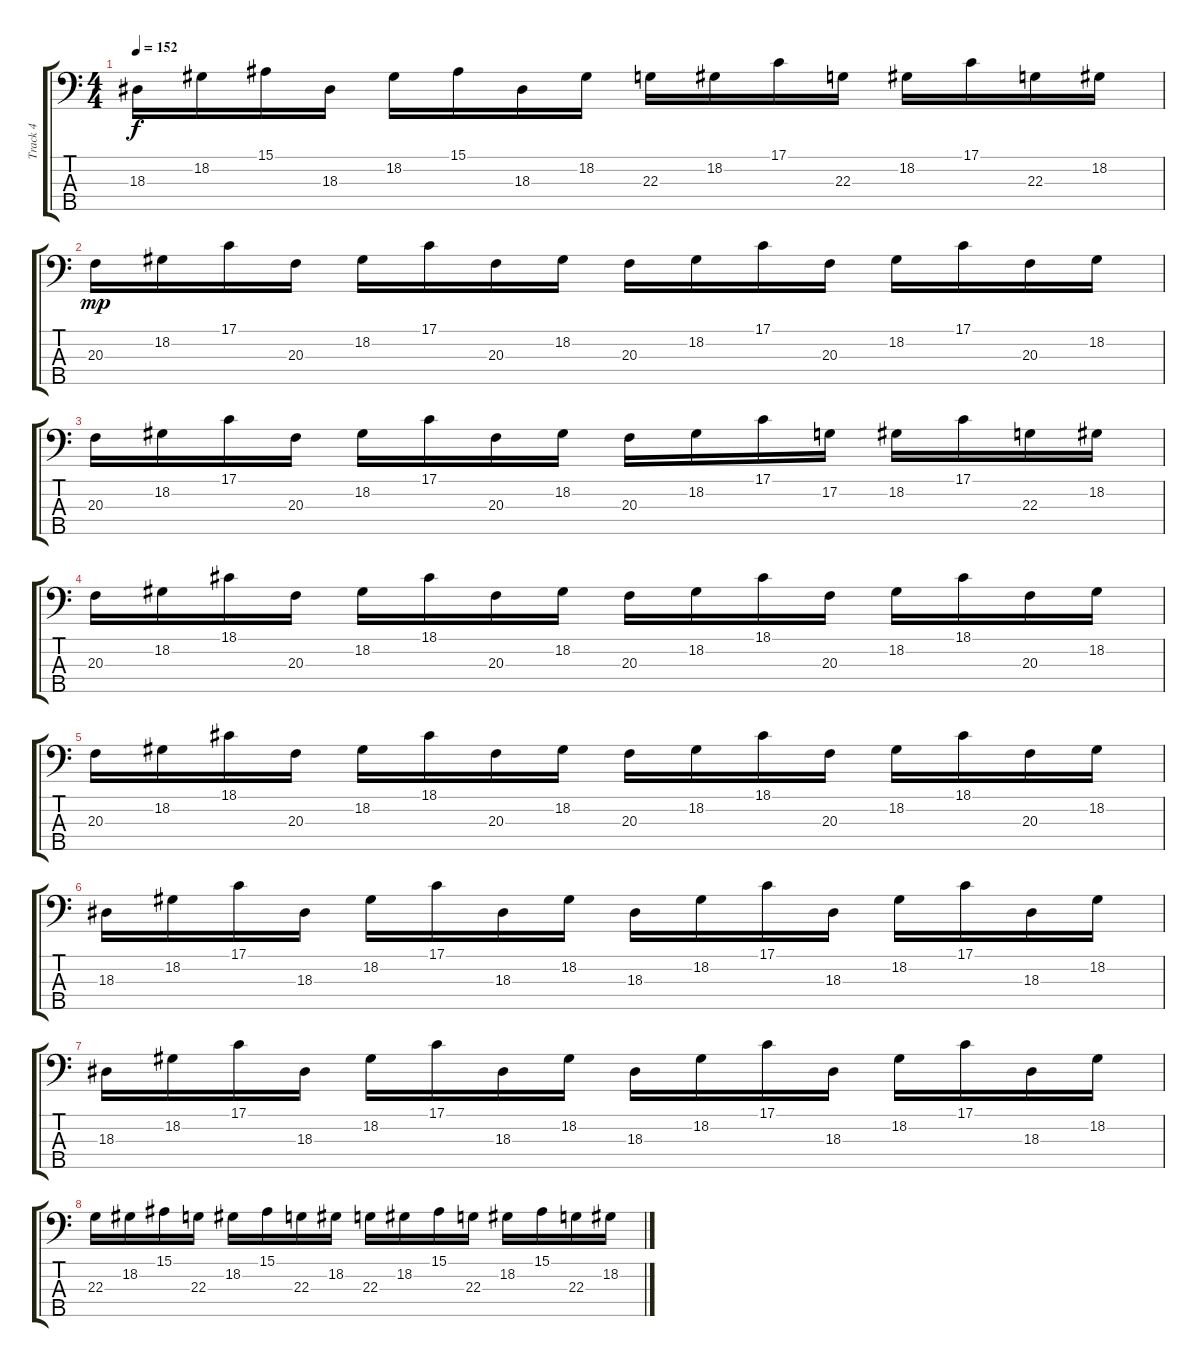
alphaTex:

\track ("Track 4" "Track 4") {instrument seashore}
\staff {score tabs}
\tuning (G2 D2 A1 E1 B0) {hide}
\ts (4 4)
\tempo 152
\clef f4
\ks c
18.3.16{dy f} 18.2.16 15.1.16 18.3.16 18.2.16 15.1.16 18.3.16 18.2.16 22.3.16 18.2.16 17.1.16 22.3.16 18.2.16 17.1.16 22.3.16 18.2.16 |
20.3.16{dy mp} 18.2.16 17.1.16 20.3.16 18.2.16 17.1.16 20.3.16 18.2.16 20.3.16 18.2.16 17.1.16 20.3.16 18.2.16 17.1.16 20.3.16 18.2.16 |
20.3.16 18.2.16 17.1.16 20.3.16 18.2.16 17.1.16 20.3.16 18.2.16 20.3.16 18.2.16 17.1.16 17.2.16 18.2.16 17.1.16 22.3.16 18.2.16 |
20.3.16 18.2.16 18.1.16 20.3.16 18.2.16 18.1.16 20.3.16 18.2.16 20.3.16 18.2.16 18.1.16 20.3.16 18.2.16 18.1.16 20.3.16 18.2.16 |
20.3.16 18.2.16 18.1.16 20.3.16 18.2.16 18.1.16 20.3.16 18.2.16 20.3.16 18.2.16 18.1.16 20.3.16 18.2.16 18.1.16 20.3.16 18.2.16 |
18.3.16 18.2.16 17.1.16 18.3.16 18.2.16 17.1.16 18.3.16 18.2.16 18.3.16 18.2.16 17.1.16 18.3.16 18.2.16 17.1.16 18.3.16 18.2.16 |
18.3.16 18.2.16 17.1.16 18.3.16 18.2.16 17.1.16 18.3.16 18.2.16 18.3.16 18.2.16 17.1.16 18.3.16 18.2.16 17.1.16 18.3.16 18.2.16 |
22.3.16 18.2.16 15.1.16 22.3.16 18.2.16 15.1.16 22.3.16 18.2.16 22.3.16 18.2.16 15.1.16 22.3.16 18.2.16 15.1.16 22.3.16 18.2.16
